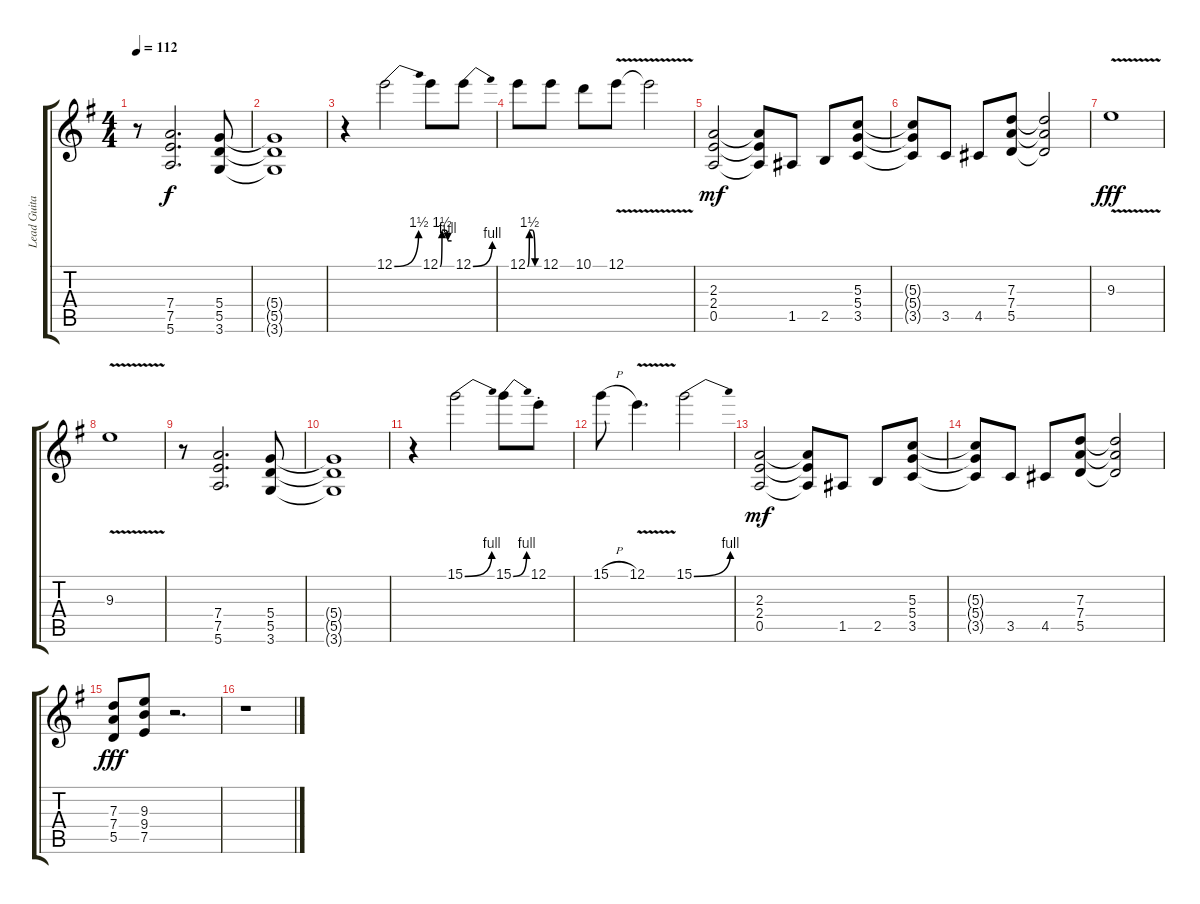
\track ("Lead Guitar" "Lead Guita") {instrument overdrivenguitar}
\staff {score tabs}
\tuning (E4 B3 G3 D3 A2 E2) {hide}
\ts (4 4)
\tempo 112
\clef g2
\ks g
r.8{dy f} (7.4 7.5 5.6).2{d} (5.4 5.5 3.6).8 |
(5.4{t} 5.5{t} 3.6{t}).1 |
r.4 12.1{be (bend 0 0 60 6)}.2 12.1{be (custom 0 0 10 6 25 6 40 4 60 4)}.8 12.1{be (bend 0 0 60 4)}.8 |
12.1{be (custom 0 0 10 6 25 6 40 0 60 0)}.8 12.1.8 10.1.8 12.1{v}.8 12.1{v t}.2 |
(2.3 2.4 0.5).2{dy mf} (2.3{t} 2.4{t} 0.5{t}).8 1.5.8 2.5.8 (5.3 5.4 3.5).8 |
(5.3{t} 5.4{t} 3.5{t}).8 3.5.8 4.5.8 (7.3 7.4 5.5).8 (7.3{t} 7.4{t} 5.5{t}).2 |
9.3{v}.1{dy fff} |
9.3{v}.1 |
r.8 (7.4 7.5 5.6).2{d} (5.4 5.5 3.6).8 |
(5.4{t} 5.5{t} 3.6{t}).1 |
r.4 15.1{be (bend 0 0 60 4)}.2 15.1{be (bend 0 0 60 4)}.8 12.1{st}.8 |
15.1{h}.8 12.1{v}.4{d} 15.1{be (bend 0 0 60 4)}.2 |
(2.3 2.4 0.5).2{dy mf} (2.3{t} 2.4{t} 0.5{t}).8 1.5.8 2.5.8 (5.3 5.4 3.5).8 |
(5.3{t} 5.4{t} 3.5{t}).8 3.5.8 4.5.8 (7.3 7.4 5.5).8 (7.3{t} 7.4{t} 5.5{t}).2 |
(7.3 7.4 5.5).8{dy fff} (9.3 9.4 7.5).8 r.2{d} |
r.1
